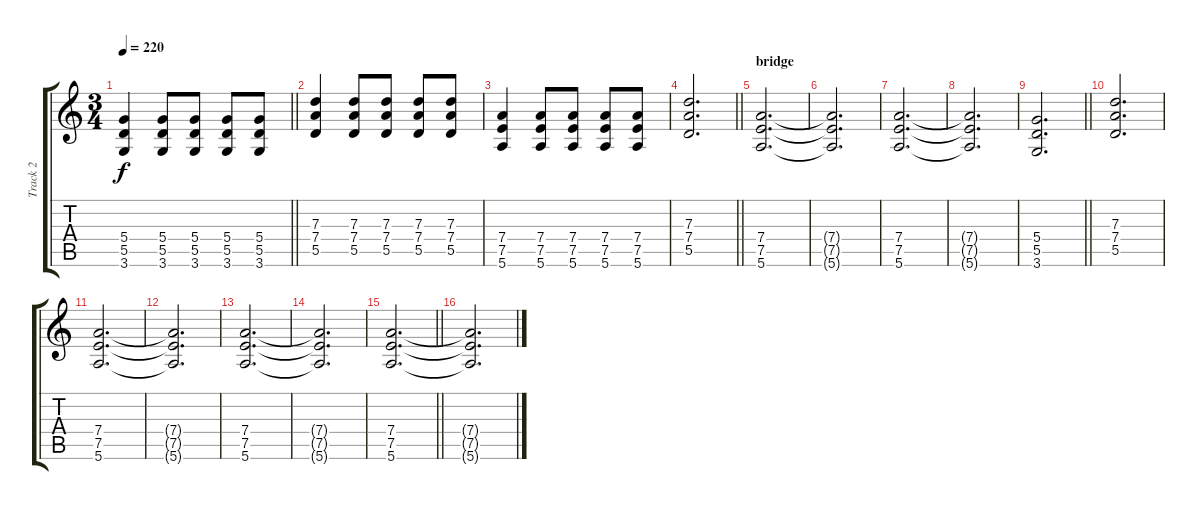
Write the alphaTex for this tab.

\track ("Track 2" "Track 2") {instrument distortionguitar}
\staff {score tabs}
\tuning (E4 B3 G3 D3 A2 E2) {hide}
\ts (3 4)
\tempo 220
\clef g2
\barLineRight lightlight
\ks c
(5.4 5.5 3.6).4{dy f} (5.4 5.5 3.6).8 (5.4 5.5 3.6).8 (5.4 5.5 3.6).8 (5.4 5.5 3.6).8 |
(7.3 7.4 5.5).4 (7.3 7.4 5.5).8 (7.3 7.4 5.5).8 (7.3 7.4 5.5).8 (7.3 7.4 5.5).8 |
(7.4 7.5 5.6).4 (7.4 7.5 5.6).8 (7.4 7.5 5.6).8 (7.4 7.5 5.6).8 (7.4 7.5 5.6).8 |
\barLineRight lightlight
(7.3 7.4 5.5).2{d} |
\section ("" "bridge")
(7.4 7.5 5.6).2{d} |
(7.4{t} 7.5{t} 5.6{t}).2{d} |
(7.4 7.5 5.6).2{d} |
(7.4{t} 7.5{t} 5.6{t}).2{d} |
\barLineRight lightlight
(5.4 5.5 3.6).2{d} |
(7.3 7.4 5.5).2{d} |
(7.4 7.5 5.6).2{d} |
(7.4{t} 7.5{t} 5.6{t}).2{d} |
(7.4 7.5 5.6).2{d} |
(7.4{t} 7.5{t} 5.6{t}).2{d} |
\barLineRight lightlight
(7.4 7.5 5.6).2{d} |
(7.4{t} 7.5{t} 5.6{t}).2{d}
